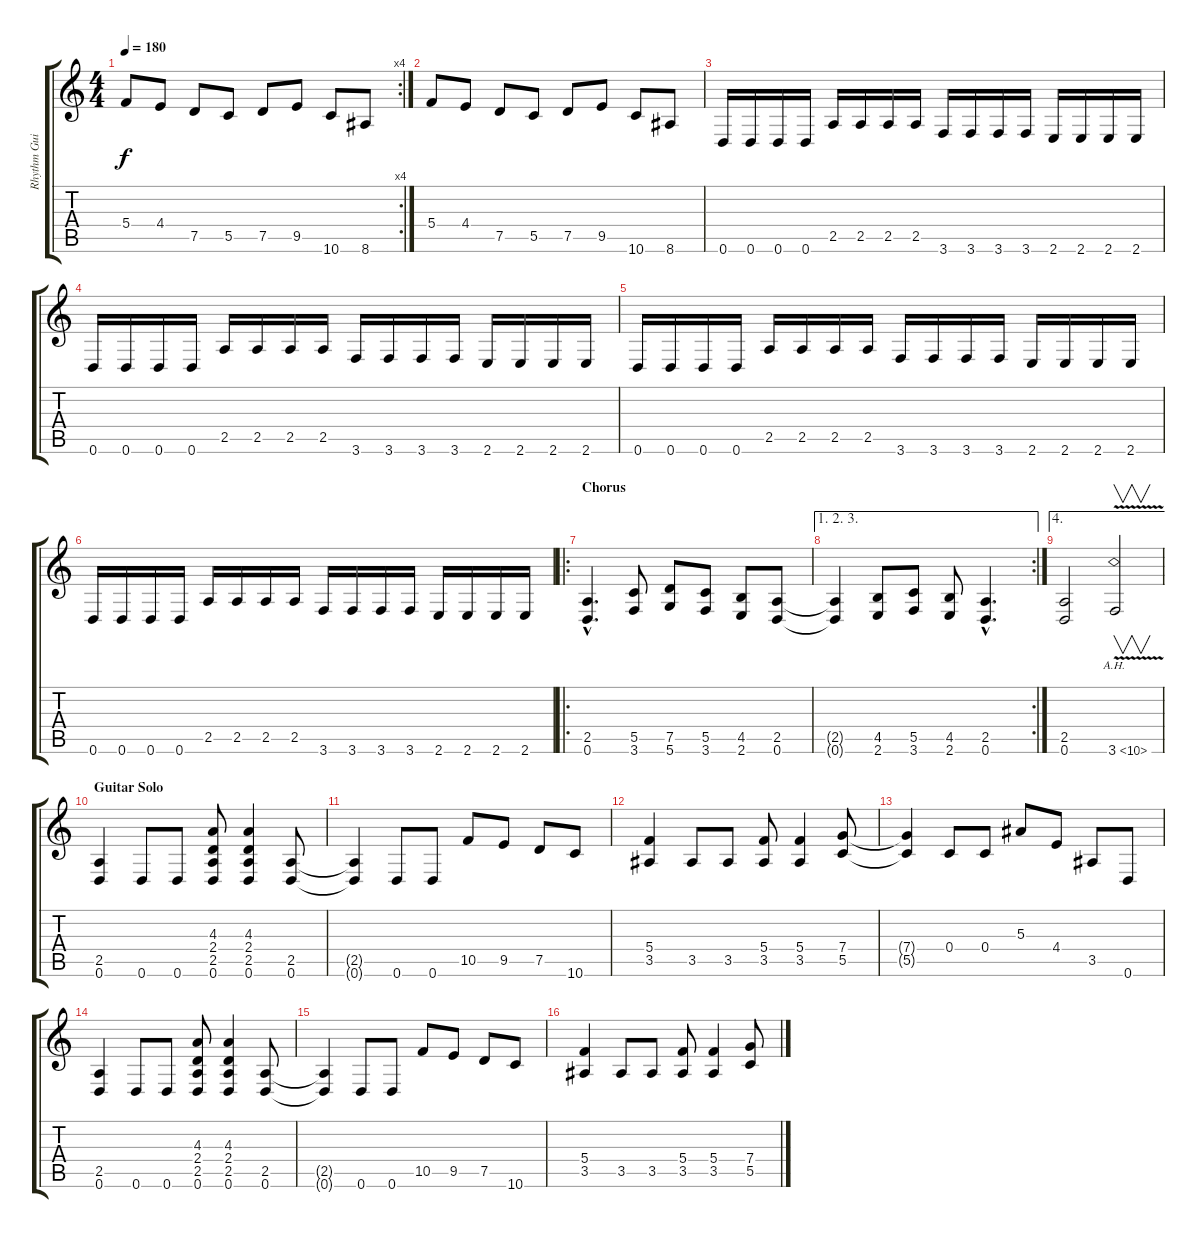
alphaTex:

\track ("Rhythm Guitar 2" "Rhythm Gui") {instrument distortionguitar}
\staff {score tabs}
\tuning (D4 A3 F3 C3 G2 D2) {hide}
\rc 4
\ts (4 4)
\tempo 180
\clef g2
\ks c
5.4.8{dy f} 4.4.8 7.5.8 5.5.8 7.5.8 9.5.8 10.6.8 8.6.8 |
5.4.8 4.4.8 7.5.8 5.5.8 7.5.8 9.5.8 10.6.8 8.6.8 |
0.6.16 0.6.16 0.6.16 0.6.16 2.5.16 2.5.16 2.5.16 2.5.16 3.6.16 3.6.16 3.6.16 3.6.16 2.6.16 2.6.16 2.6.16 2.6.16 |
0.6.16 0.6.16 0.6.16 0.6.16 2.5.16 2.5.16 2.5.16 2.5.16 3.6.16 3.6.16 3.6.16 3.6.16 2.6.16 2.6.16 2.6.16 2.6.16 |
0.6.16 0.6.16 0.6.16 0.6.16 2.5.16 2.5.16 2.5.16 2.5.16 3.6.16 3.6.16 3.6.16 3.6.16 2.6.16 2.6.16 2.6.16 2.6.16 |
0.6.16 0.6.16 0.6.16 0.6.16 2.5.16 2.5.16 2.5.16 2.5.16 3.6.16 3.6.16 3.6.16 3.6.16 2.6.16 2.6.16 2.6.16 2.6.16 |
\ro
\section ("" "Chorus")
(2.5{hac} 0.6{hac}).4{d} (5.5 3.6).8 (7.5 5.6).8 (5.5 3.6).8 (4.5 2.6).8 (2.5 0.6).8 |
\ae (1 2 3)
\rc 2
(2.5{t} 0.6{t}).4 (4.5 2.6).8 (5.5 3.6).8 (4.5 2.6).8 (2.5{hac} 0.6{hac}).4{d} |
\ae 4
(2.5 0.6).2 3.6{ah 7 v}.2{v instrument guitarharmonics} |
\section ("" "Guitar Solo")
(2.5 0.6).4{instrument distortionguitar} 0.6.8 0.6.8 (4.3 2.4 2.5 0.6).8 (4.3 2.4 2.5 0.6).4 (2.5 0.6).8 |
(2.5{t} 0.6{t}).4 0.6.8 0.6.8 10.5.8 9.5.8 7.5.8 10.6.8 |
(5.4 3.5).4 3.5.8 3.5.8 (5.4 3.5).8 (5.4 3.5).4 (7.4 5.5).8 |
(7.4{t} 5.5{t}).4 0.4.8 0.4.8 5.3.8 4.4.8 3.5.8 0.6.8 |
(2.5 0.6).4 0.6.8 0.6.8 (4.3 2.4 2.5 0.6).8 (4.3 2.4 2.5 0.6).4 (2.5 0.6).8 |
(2.5{t} 0.6{t}).4 0.6.8 0.6.8 10.5.8 9.5.8 7.5.8 10.6.8 |
(5.4 3.5).4 3.5.8 3.5.8 (5.4 3.5).8 (5.4 3.5).4 (7.4 5.5).8
